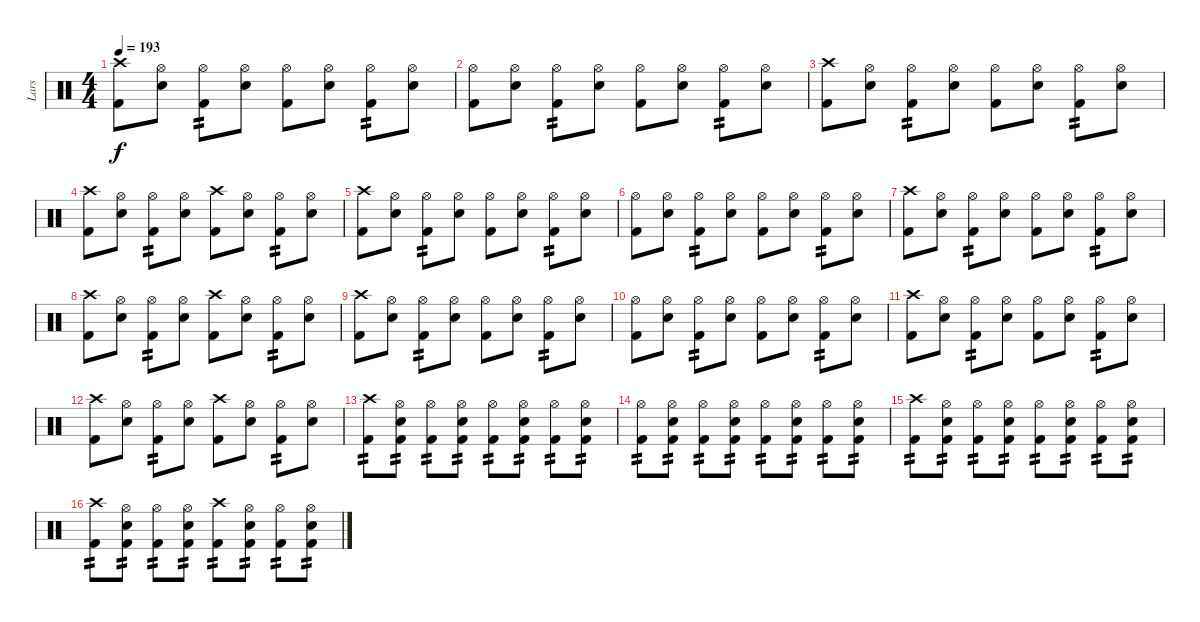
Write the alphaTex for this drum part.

\track ("Lars" "Lars") {instrument percussion}
\staff {score}
\articulation defaults
\ts (4 4)
\tempo 193
\clef neutral
\ks c
("Crash high (hit)" "Kick (hit) 2").8{dy f} ("Hi-Hat (open)" "Electric Snare (hit)").8 ("Hi-Hat (open)" "Kick (hit) 2").8{tp 2} ("Hi-Hat (open)" "Electric Snare (hit)").8 ("Hi-Hat (open)" "Kick (hit) 2").8 ("Hi-Hat (open)" "Electric Snare (hit)").8 ("Hi-Hat (open)" "Kick (hit) 2").8{tp 2} ("Hi-Hat (open)" "Electric Snare (hit)").8 |
("Hi-Hat (open)" "Kick (hit) 2").8 ("Hi-Hat (open)" "Electric Snare (hit)").8 ("Hi-Hat (open)" "Kick (hit) 2").8{tp 2} ("Hi-Hat (open)" "Electric Snare (hit)").8 ("Hi-Hat (open)" "Kick (hit) 2").8 ("Hi-Hat (open)" "Electric Snare (hit)").8 ("Hi-Hat (open)" "Kick (hit) 2").8{tp 2} ("Hi-Hat (open)" "Electric Snare (hit)").8 |
("Crash high (hit)" "Kick (hit) 2").8 ("Hi-Hat (open)" "Electric Snare (hit)").8 ("Hi-Hat (open)" "Kick (hit) 2").8{tp 2} ("Hi-Hat (open)" "Electric Snare (hit)").8 ("Hi-Hat (open)" "Kick (hit) 2").8 ("Hi-Hat (open)" "Electric Snare (hit)").8 ("Hi-Hat (open)" "Kick (hit) 2").8{tp 2} ("Hi-Hat (open)" "Electric Snare (hit)").8 |
("Crash high (hit)" "Kick (hit) 2").8 ("Hi-Hat (open)" "Electric Snare (hit)").8 ("Hi-Hat (open)" "Kick (hit) 2").8{tp 2} ("Hi-Hat (open)" "Electric Snare (hit)").8 ("Crash high (hit)" "Kick (hit) 2").8 ("Hi-Hat (open)" "Electric Snare (hit)").8 ("Hi-Hat (open)" "Kick (hit) 2").8{tp 2} ("Hi-Hat (open)" "Electric Snare (hit)").8 |
("Crash high (hit)" "Kick (hit) 2").8 ("Hi-Hat (open)" "Electric Snare (hit)").8 ("Hi-Hat (open)" "Kick (hit) 2").8{tp 2} ("Hi-Hat (open)" "Electric Snare (hit)").8 ("Hi-Hat (open)" "Kick (hit) 2").8 ("Hi-Hat (open)" "Electric Snare (hit)").8 ("Hi-Hat (open)" "Kick (hit) 2").8{tp 2} ("Hi-Hat (open)" "Electric Snare (hit)").8 |
("Hi-Hat (open)" "Kick (hit) 2").8 ("Hi-Hat (open)" "Electric Snare (hit)").8 ("Hi-Hat (open)" "Kick (hit) 2").8{tp 2} ("Hi-Hat (open)" "Electric Snare (hit)").8 ("Hi-Hat (open)" "Kick (hit) 2").8 ("Hi-Hat (open)" "Electric Snare (hit)").8 ("Hi-Hat (open)" "Kick (hit) 2").8{tp 2} ("Hi-Hat (open)" "Electric Snare (hit)").8 |
("Crash high (hit)" "Kick (hit) 2").8 ("Hi-Hat (open)" "Electric Snare (hit)").8 ("Hi-Hat (open)" "Kick (hit) 2").8{tp 2} ("Hi-Hat (open)" "Electric Snare (hit)").8 ("Hi-Hat (open)" "Kick (hit) 2").8 ("Hi-Hat (open)" "Electric Snare (hit)").8 ("Hi-Hat (open)" "Kick (hit) 2").8{tp 2} ("Hi-Hat (open)" "Electric Snare (hit)").8 |
("Crash high (hit)" "Kick (hit) 2").8 ("Hi-Hat (open)" "Electric Snare (hit)").8 ("Hi-Hat (open)" "Kick (hit) 2").8{tp 2} ("Hi-Hat (open)" "Electric Snare (hit)").8 ("Crash high (hit)" "Kick (hit) 2").8 ("Hi-Hat (open)" "Electric Snare (hit)").8 ("Hi-Hat (open)" "Kick (hit) 2").8{tp 2} ("Hi-Hat (open)" "Electric Snare (hit)").8 |
("Crash high (hit)" "Kick (hit) 2").8 ("Hi-Hat (open)" "Electric Snare (hit)").8 ("Hi-Hat (open)" "Kick (hit) 2").8{tp 2} ("Hi-Hat (open)" "Electric Snare (hit)").8 ("Hi-Hat (open)" "Kick (hit) 2").8 ("Hi-Hat (open)" "Electric Snare (hit)").8 ("Hi-Hat (open)" "Kick (hit) 2").8{tp 2} ("Hi-Hat (open)" "Electric Snare (hit)").8 |
("Hi-Hat (open)" "Kick (hit) 2").8 ("Hi-Hat (open)" "Electric Snare (hit)").8 ("Hi-Hat (open)" "Kick (hit) 2").8{tp 2} ("Hi-Hat (open)" "Electric Snare (hit)").8 ("Hi-Hat (open)" "Kick (hit) 2").8 ("Hi-Hat (open)" "Electric Snare (hit)").8 ("Hi-Hat (open)" "Kick (hit) 2").8{tp 2} ("Hi-Hat (open)" "Electric Snare (hit)").8 |
("Crash high (hit)" "Kick (hit) 2").8 ("Hi-Hat (open)" "Electric Snare (hit)").8 ("Hi-Hat (open)" "Kick (hit) 2").8{tp 2} ("Hi-Hat (open)" "Electric Snare (hit)").8 ("Hi-Hat (open)" "Kick (hit) 2").8 ("Hi-Hat (open)" "Electric Snare (hit)").8 ("Hi-Hat (open)" "Kick (hit) 2").8{tp 2} ("Hi-Hat (open)" "Electric Snare (hit)").8 |
("Crash high (hit)" "Kick (hit) 2").8 ("Hi-Hat (open)" "Electric Snare (hit)").8 ("Hi-Hat (open)" "Kick (hit) 2").8{tp 2} ("Hi-Hat (open)" "Electric Snare (hit)").8 ("Crash high (hit)" "Kick (hit) 2").8 ("Hi-Hat (open)" "Electric Snare (hit)").8 ("Hi-Hat (open)" "Kick (hit) 2").8{tp 2} ("Hi-Hat (open)" "Electric Snare (hit)").8 |
("Crash high (hit)" "Kick (hit) 2").8{tp 2} ("Hi-Hat (open)" "Electric Snare (hit)" "Kick (hit) 2").8{tp 2} ("Hi-Hat (open)" "Kick (hit) 2").8{tp 2} ("Hi-Hat (open)" "Electric Snare (hit)" "Kick (hit) 2").8{tp 2} ("Hi-Hat (open)" "Kick (hit) 2").8{tp 2} ("Hi-Hat (open)" "Electric Snare (hit)" "Kick (hit) 2").8{tp 2} ("Hi-Hat (open)" "Kick (hit) 2").8{tp 2} ("Hi-Hat (open)" "Electric Snare (hit)" "Kick (hit) 2").8{tp 2} |
("Hi-Hat (open)" "Kick (hit) 2").8{tp 2} ("Hi-Hat (open)" "Electric Snare (hit)" "Kick (hit) 2").8{tp 2} ("Hi-Hat (open)" "Kick (hit) 2").8{tp 2} ("Hi-Hat (open)" "Electric Snare (hit)" "Kick (hit) 2").8{tp 2} ("Hi-Hat (open)" "Kick (hit) 2").8{tp 2} ("Hi-Hat (open)" "Electric Snare (hit)" "Kick (hit) 2").8{tp 2} ("Hi-Hat (open)" "Kick (hit) 2").8{tp 2} ("Hi-Hat (open)" "Electric Snare (hit)" "Kick (hit) 2").8{tp 2} |
("Crash high (hit)" "Kick (hit) 2").8{tp 2} ("Hi-Hat (open)" "Electric Snare (hit)" "Kick (hit) 2").8{tp 2} ("Hi-Hat (open)" "Kick (hit) 2").8{tp 2} ("Hi-Hat (open)" "Electric Snare (hit)" "Kick (hit) 2").8{tp 2} ("Hi-Hat (open)" "Kick (hit) 2").8{tp 2} ("Hi-Hat (open)" "Electric Snare (hit)" "Kick (hit) 2").8{tp 2} ("Hi-Hat (open)" "Kick (hit) 2").8{tp 2} ("Hi-Hat (open)" "Electric Snare (hit)" "Kick (hit) 2").8{tp 2} |
("Crash high (hit)" "Kick (hit) 2").8{tp 2} ("Hi-Hat (open)" "Electric Snare (hit)" "Kick (hit) 2").8{tp 2} ("Hi-Hat (open)" "Kick (hit) 2").8{tp 2} ("Hi-Hat (open)" "Electric Snare (hit)" "Kick (hit) 2").8{tp 2} ("Crash high (hit)" "Kick (hit) 2").8{tp 2} ("Hi-Hat (open)" "Electric Snare (hit)" "Kick (hit) 2").8{tp 2} ("Hi-Hat (open)" "Kick (hit) 2").8{tp 2} ("Hi-Hat (open)" "Electric Snare (hit)" "Kick (hit) 2").8{tp 2}
